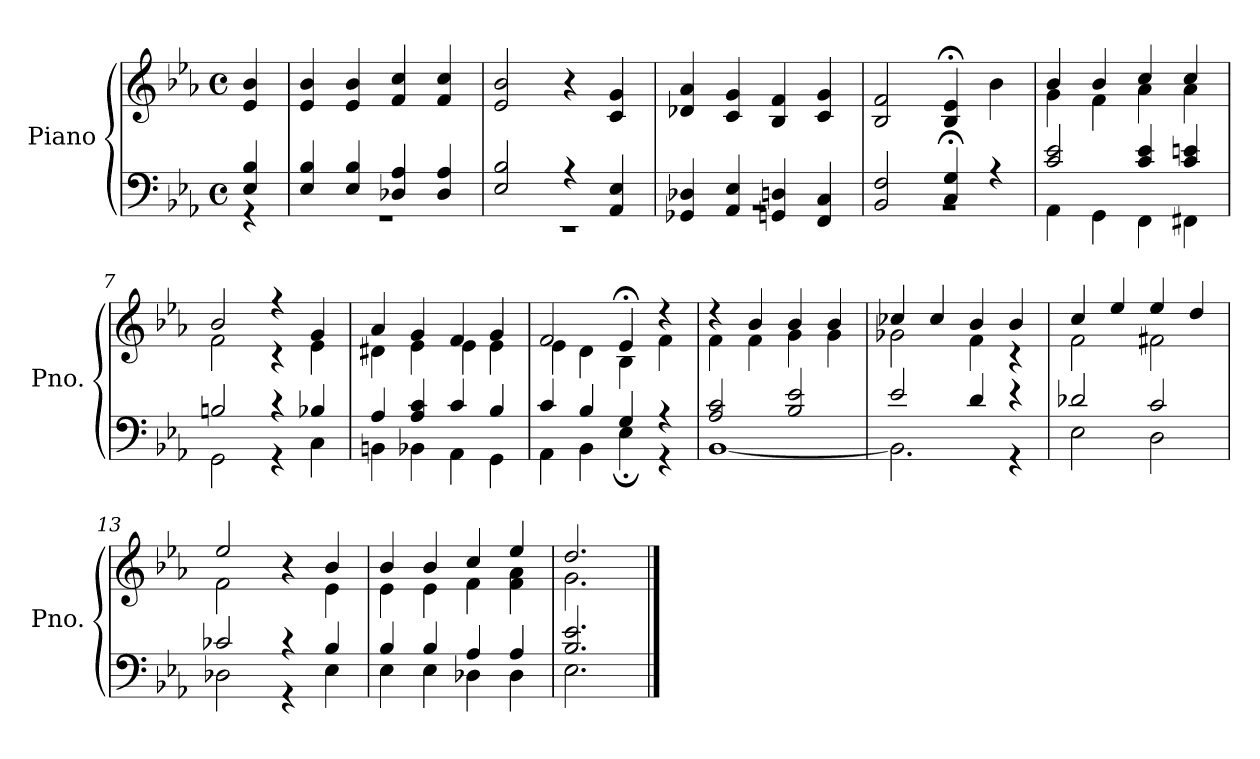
**kern	**kern
*part1	*part1
*staff2	*staff1
*I"Piano	*
*I'Pno.	*
*clefF4	*clefG2
*k[b-e-a-]	*k[b-e-a-]
*M4/4	*M4/4
*met(c)	*met(c)
=1	=1
*^	*
4E-/ 4B-/	4r	4e-/ 4b-/
=2	=2	=2
4E-/ 4B-/	1r	4e-/ 4b-/
4E-/ 4B-/	.	4e-/ 4b-/
4D-X/ 4A-/	.	4f/ 4cc/
4D-/ 4A-/	.	4f/ 4cc/
=3	=3	=3
2E-/ 2B-/	1r	2e-/ 2b-/
4r	.	4r
4AA-/ 4E-/	.	4c/ 4g/
=4	=4	=4
4GG-X/ 4D-X/	1rBB	4d-X/ 4a-/
4AA-/ 4E-/	.	4c/ 4g/
4GGn/ 4Dn/	.	4B-/ 4f/
4FF/ 4C/	.	4c/ 4g/
=5	=5	=5
2BB-/ 2F/	1rBB	2B-/ 2f/
4C/;< 4G/;<	.	4B-/;< 4e-/;<
4r	.	4b-\
=6	=6	=6
*	*	*^
2c/ 2e-/	4AA-\	4b-/	4g\
.	4GG\	4b-/	4f\
4c/ 4e-/	4FF\	4cc/	4a-\
4c/ 4en/	4FF#X\	4cc/	4a-\
=7	=7	=7	=7
2Bn/	2GG\	2b-/	2f\
4r	4r	4r	4r
4B-X/	4C\	4g/	4e-\
=8	=8	=8	=8
4A-/	4BBn\	4a-/	4d#X\
4A-/ 4c/	4BB-X\	4g/	4e-\
4c/	4AA-\	4f/	4e-\
4B-/	4GG\	4g/	4e-\
!!LO:LB:g=z	!!
=9	=9	=9	=9
4c/	4AA-\	2f/	4e-\
4B-/	4BB-\	.	4d\
4G/	4E-;\	4e-;</	4B-\
4r	4r	4r	4f\
=10	=10	=10	=10
2A-/ 2c/	[1BB-	4r	4f\
.	.	4b-/	4f\
2B-/ 2e-/	.	4b-/	4g\
.	.	4b-/	4g\
=11	=11	=11	=11
2e-/	2.BB-\]	4cc-X/	2g-X\
.	.	4cc-/	.
4d/	.	4b-/	4f\
4r	4r	4b-/	4r
=12	=12	=12	=12
2d-X/	2E-\	4cc/	2f\
.	.	4ee-/	.
2c/	2D\	4ee-/	2f#X\
.	.	4dd/	.
=13	=13	=13	=13
2c-X/	2D-X\	2ee-/	2f\
4r	4r	4r	4ryy
4B-/	4E-\	4b-/	4e-\
=14	=14	=14	=14
4B-/	4E-\	4b-/	4e-\
4B-/	4E-\	4b-/	4e-\
4A-/	4D-X\	4cc/	4f\
4A-/	4D-\	4ee-/	4f\ 4a-\
=15	=15	=15	=15
2.B-/ 2.e-/	2.E-\	2.dd/	2.g\
*v	*v	*	*
*	*v	*v
==	==
*-	*-
